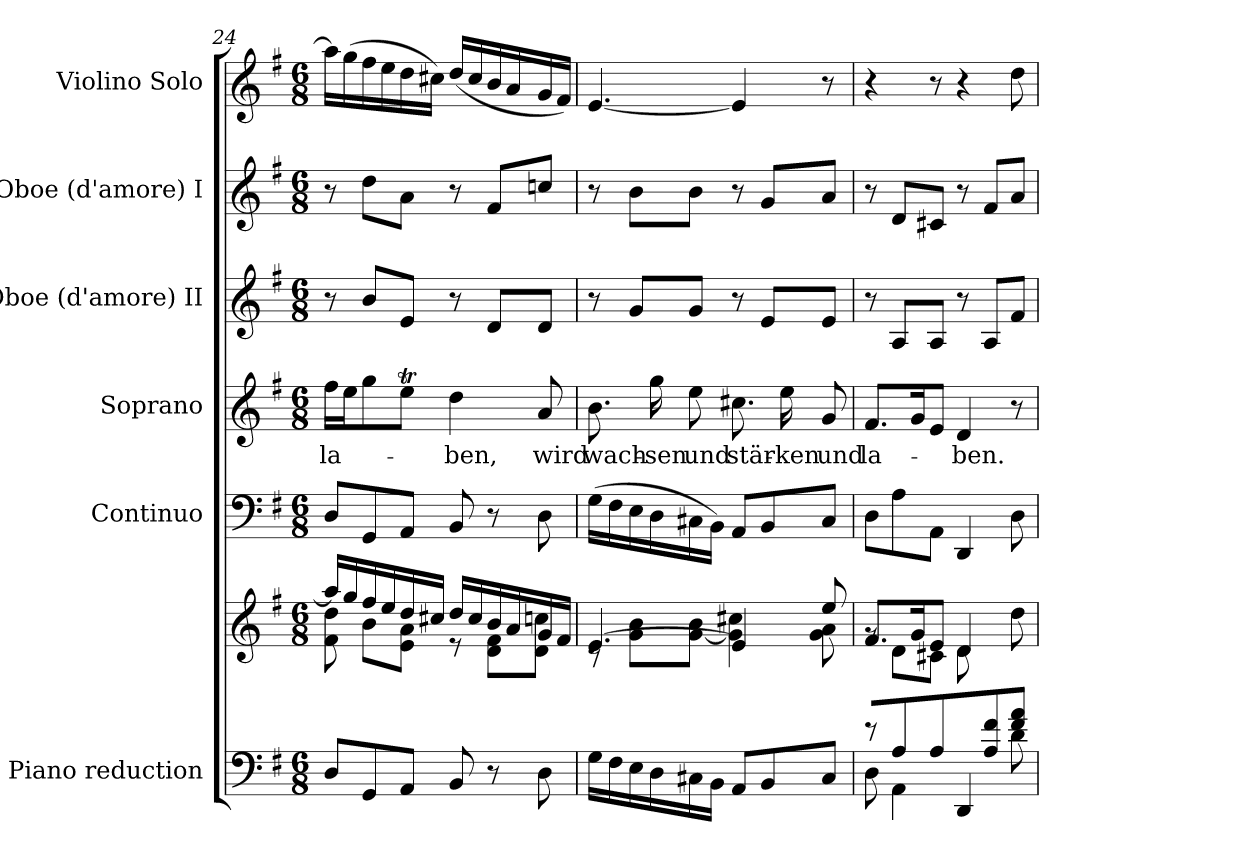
**kern	**kern	**kern	**kern	**text	**kern	**kern	**kern
*part6	*part6	*part5	*part4	*part4	*part3	*part2	*part1
*staff7	*staff6	*staff5	*staff4	*staff4	*staff3	*staff2	*staff1
*I"Piano reduction	*	*I"Continuo	*I"Soprano	*	*I"Oboe (d'amore) II	*I"Oboe (d'amore) I	*I"Violino Solo
*I'Pno	*	*	*	*	*I'Ob	*I'Ob	*I'Vln
*clefF4	*clefG2	*clefF4	*clefG2	*	*clefG2	*clefG2	*clefG2
*k[f#]	*k[f#]	*k[f#]	*k[f#]	*	*k[f#]	*k[f#]	*k[f#]
*M6/8	*M6/8	*M6/8	*M6/8	*	*M6/8	*M6/8	*M6/8
=24	=24	=24	=24	=24	=24	=24	=24
*	*^	*	*	*	*	*	*
!	!	!	!	!	!LO:LY:b	!	!	!
8D/L	16aa/LL]	8f#\ 8dd\	8D/L	16ff#\LL	la-	8r	8r	16aa\LL]
.	16gg/	.	.	16ee\J	.	.	.	(>16gg\
8GG/	16ff#/	8b\L	8GG/	8gg\	.	8b/L	8dd\L	16ff#\
.	16ee/	.	.	.	.	.	.	16ee\
8AA/J	16dd/	8e\ 8a\J	8AA/J	8eeT\J	.	8e/J	8a\J	16dd\
.	16cc#X/JJ	.	.	.	.	.	.	16cc#X\JJ)
!	!	!	!	!	!LO:LY:b	!	!	!
8BB/	16dd/LL	8r	8BB/	4dd\	-ben,	8r	8r	(<16dd/LL
.	16cc#/	.	.	.	.	.	.	16cc#/
8r	16b/	8d\ 8f#\L	8r	.	.	8d/L	8f#/L	16b/
.	16a/	.	.	.	.	.	.	16a/
!	!	!	!	!	!LO:LY:b	!	!	!
8D\	16g/	8d\ 8ccn\J	8D\	8a/	wird	8d/J	8ccn/J	16g/
.	16f#/JJ	.	.	.	.	.	.	16f#/JJ)
=25	=25	=25	=25	=25	=25	=25	=25	=25
!	!	!	!	!	!LO:LY:b	!	!	!
16G\LL	[4.e/	8rc	(>16G\LL	8.b\	wach-	8r	8r	[4.e/
16F#\	.	.	16F#\	.	.	.	.	.
16E\	.	8g\ 8b\L	16E\	.	.	8g/L	8b\L	.
!	!	!	!	!	!LO:LY:b	!	!	!
16D\	.	.	16D\	16gg\	-sen	.	.	.
!	!	!	!	!	!LO:LY:b	!	!	!
16C#X\	.	[8g\ 8b\J	16C#X\	8ee\	und	8g/J	8b\J	.
16BB\JJ	.	.	16BB\JJ)	.	.	.	.	.
!	!	!	!	!	!LO:LY:b	!	!	!
8AA/L	4e/]	4g\] 4cc#X\	8AA/L	8.cc#X\	stär-	8r	8r	4e/]
8BB/	.	.	8BB/	.	.	8e/L	8g/L	.
!	!	!	!	!	!LO:LY:b	!	!	!
.	.	.	.	16ee\	-ken	.	.	.
!	!	!	!	!	!LO:LY:b	!	!	!
8C#/J	8ee/	8g\ 8a\	8C#/J	8g/	und	8e/J	8a/J	8r
=26	=26	=26	=26	=26	=26	=26	=26	=26
*^	*	*^	*	*	*	*	*	*
!	!	!	!	!	!	!	!LO:LY:b	!	!	!
8r	8D\	8.f#/L	8rg	4.ryy	8D\L	8.f#/L	la-	8r	8r	4r
8A/L	4AA\	.	8d\L	.	8A\	.	.	8A/L	8d/L	.
.	.	16g/K	.	.	.	16g/K	.	.	.	.
8A/J	.	8e/J	8c#X\J	.	8AA\J	8e/J	.	8A/J	8c#X/J	8r
!	!	!	!	!	!	!	!LO:LY:b	!	!	!
8ryy	4DD/	4d/	4.ryy	8d\L	4DD/	4d/	-ben.	8r	8r	4r
8A/ 8f#/	.	.	.	4ryy	.	.	.	8A/L	8f#/L	.
8f#/ 8a/J	8d\	8dd\	.	.	8D\	8r	.	8f#/J	8a/J	8dd\
*v	*v	*	*	*	*	*	*	*	*	*
*	*v	*v	*v	*	*	*	*	*	*
=	=	=	=	=	=	=	=
*-	*-	*-	*-	*-	*-	*-	*-
